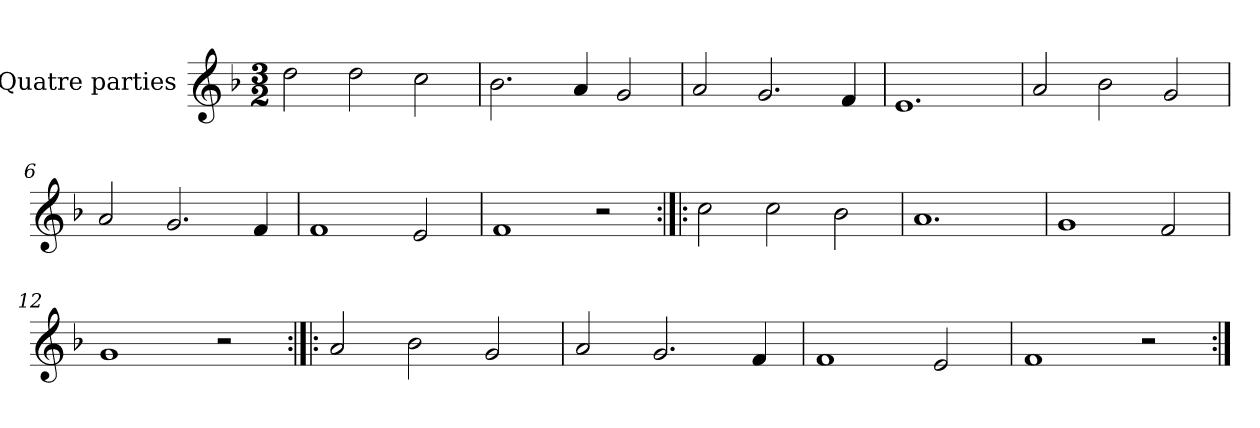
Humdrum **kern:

**kern
*part1
*staff1
*I"Quatre parties
*clefG2
*k[b-]
*M3/2
*MM180
=1
2dd\
2dd\
2cc\
=2
2.b-\
4a/
2g/
=3
2a/
2.g/
4f/
=4
1.e
=5
2a/
2b-\
2g/
=6
2a/
2.g/
4f/
=7
1f
2e/
=8
1f
2r
=9:|!|:
2cc\
2cc\
2b-\
=10
1.a
=11
1g
2f/
=12
1g
2r
=13:|!|:
2a/
2b-\
2g/
=14
2a/
2.g/
4f/
=15
1f
2e/
=16
1f
2r
=:|!
*-
